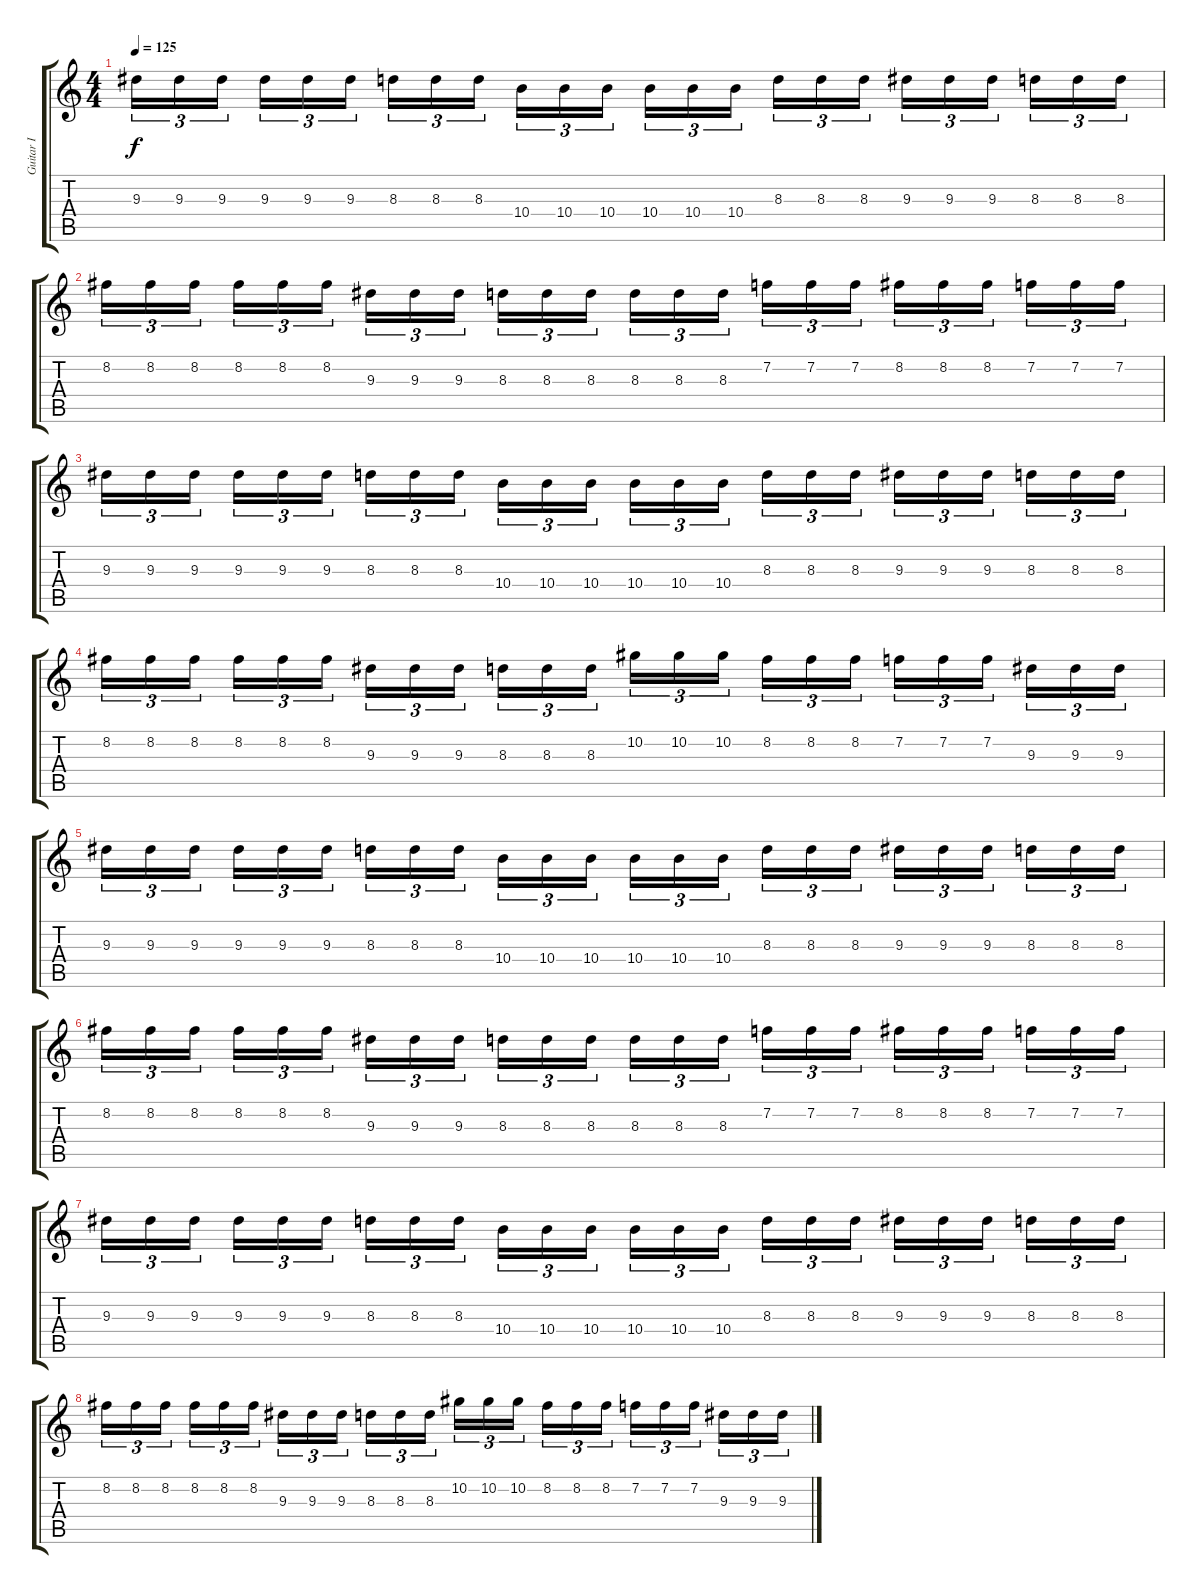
\track ("Guitar I" "Guitar I") {instrument distortionguitar}
\staff {score tabs}
\tuning (Eb4 Bb3 Gb3 Db3 Ab2 Eb2) {hide}
\ts (4 4)
\tempo 125
\clef g2
\ks c
9.3.16{tu (3 2) dy f} 9.3.16{tu (3 2)} 9.3.16{tu (3 2)} 9.3.16{tu (3 2)} 9.3.16{tu (3 2)} 9.3.16{tu (3 2)} 8.3.16{tu (3 2)} 8.3.16{tu (3 2)} 8.3.16{tu (3 2)} 10.4.16{tu (3 2)} 10.4.16{tu (3 2)} 10.4.16{tu (3 2)} 10.4.16{tu (3 2)} 10.4.16{tu (3 2)} 10.4.16{tu (3 2)} 8.3.16{tu (3 2)} 8.3.16{tu (3 2)} 8.3.16{tu (3 2)} 9.3.16{tu (3 2)} 9.3.16{tu (3 2)} 9.3.16{tu (3 2)} 8.3.16{tu (3 2)} 8.3.16{tu (3 2)} 8.3.16{tu (3 2)} |
8.2.16{tu (3 2)} 8.2.16{tu (3 2)} 8.2.16{tu (3 2)} 8.2.16{tu (3 2)} 8.2.16{tu (3 2)} 8.2.16{tu (3 2)} 9.3.16{tu (3 2)} 9.3.16{tu (3 2)} 9.3.16{tu (3 2)} 8.3.16{tu (3 2)} 8.3.16{tu (3 2)} 8.3.16{tu (3 2)} 8.3.16{tu (3 2)} 8.3.16{tu (3 2)} 8.3.16{tu (3 2)} 7.2.16{tu (3 2)} 7.2.16{tu (3 2)} 7.2.16{tu (3 2)} 8.2.16{tu (3 2)} 8.2.16{tu (3 2)} 8.2.16{tu (3 2)} 7.2.16{tu (3 2)} 7.2.16{tu (3 2)} 7.2.16{tu (3 2)} |
9.3.16{tu (3 2)} 9.3.16{tu (3 2)} 9.3.16{tu (3 2)} 9.3.16{tu (3 2)} 9.3.16{tu (3 2)} 9.3.16{tu (3 2)} 8.3.16{tu (3 2)} 8.3.16{tu (3 2)} 8.3.16{tu (3 2)} 10.4.16{tu (3 2)} 10.4.16{tu (3 2)} 10.4.16{tu (3 2)} 10.4.16{tu (3 2)} 10.4.16{tu (3 2)} 10.4.16{tu (3 2)} 8.3.16{tu (3 2)} 8.3.16{tu (3 2)} 8.3.16{tu (3 2)} 9.3.16{tu (3 2)} 9.3.16{tu (3 2)} 9.3.16{tu (3 2)} 8.3.16{tu (3 2)} 8.3.16{tu (3 2)} 8.3.16{tu (3 2)} |
8.2.16{tu (3 2)} 8.2.16{tu (3 2)} 8.2.16{tu (3 2)} 8.2.16{tu (3 2)} 8.2.16{tu (3 2)} 8.2.16{tu (3 2)} 9.3.16{tu (3 2)} 9.3.16{tu (3 2)} 9.3.16{tu (3 2)} 8.3.16{tu (3 2)} 8.3.16{tu (3 2)} 8.3.16{tu (3 2)} 10.2.16{tu (3 2)} 10.2.16{tu (3 2)} 10.2.16{tu (3 2)} 8.2.16{tu (3 2)} 8.2.16{tu (3 2)} 8.2.16{tu (3 2)} 7.2.16{tu (3 2)} 7.2.16{tu (3 2)} 7.2.16{tu (3 2)} 9.3.16{tu (3 2)} 9.3.16{tu (3 2)} 9.3.16{tu (3 2)} |
9.3.16{tu (3 2)} 9.3.16{tu (3 2)} 9.3.16{tu (3 2)} 9.3.16{tu (3 2)} 9.3.16{tu (3 2)} 9.3.16{tu (3 2)} 8.3.16{tu (3 2)} 8.3.16{tu (3 2)} 8.3.16{tu (3 2)} 10.4.16{tu (3 2)} 10.4.16{tu (3 2)} 10.4.16{tu (3 2)} 10.4.16{tu (3 2)} 10.4.16{tu (3 2)} 10.4.16{tu (3 2)} 8.3.16{tu (3 2)} 8.3.16{tu (3 2)} 8.3.16{tu (3 2)} 9.3.16{tu (3 2)} 9.3.16{tu (3 2)} 9.3.16{tu (3 2)} 8.3.16{tu (3 2)} 8.3.16{tu (3 2)} 8.3.16{tu (3 2)} |
8.2.16{tu (3 2)} 8.2.16{tu (3 2)} 8.2.16{tu (3 2)} 8.2.16{tu (3 2)} 8.2.16{tu (3 2)} 8.2.16{tu (3 2)} 9.3.16{tu (3 2)} 9.3.16{tu (3 2)} 9.3.16{tu (3 2)} 8.3.16{tu (3 2)} 8.3.16{tu (3 2)} 8.3.16{tu (3 2)} 8.3.16{tu (3 2)} 8.3.16{tu (3 2)} 8.3.16{tu (3 2)} 7.2.16{tu (3 2)} 7.2.16{tu (3 2)} 7.2.16{tu (3 2)} 8.2.16{tu (3 2)} 8.2.16{tu (3 2)} 8.2.16{tu (3 2)} 7.2.16{tu (3 2)} 7.2.16{tu (3 2)} 7.2.16{tu (3 2)} |
9.3.16{tu (3 2)} 9.3.16{tu (3 2)} 9.3.16{tu (3 2)} 9.3.16{tu (3 2)} 9.3.16{tu (3 2)} 9.3.16{tu (3 2)} 8.3.16{tu (3 2)} 8.3.16{tu (3 2)} 8.3.16{tu (3 2)} 10.4.16{tu (3 2)} 10.4.16{tu (3 2)} 10.4.16{tu (3 2)} 10.4.16{tu (3 2)} 10.4.16{tu (3 2)} 10.4.16{tu (3 2)} 8.3.16{tu (3 2)} 8.3.16{tu (3 2)} 8.3.16{tu (3 2)} 9.3.16{tu (3 2)} 9.3.16{tu (3 2)} 9.3.16{tu (3 2)} 8.3.16{tu (3 2)} 8.3.16{tu (3 2)} 8.3.16{tu (3 2)} |
8.2.16{tu (3 2)} 8.2.16{tu (3 2)} 8.2.16{tu (3 2)} 8.2.16{tu (3 2)} 8.2.16{tu (3 2)} 8.2.16{tu (3 2)} 9.3.16{tu (3 2)} 9.3.16{tu (3 2)} 9.3.16{tu (3 2)} 8.3.16{tu (3 2)} 8.3.16{tu (3 2)} 8.3.16{tu (3 2)} 10.2.16{tu (3 2)} 10.2.16{tu (3 2)} 10.2.16{tu (3 2)} 8.2.16{tu (3 2)} 8.2.16{tu (3 2)} 8.2.16{tu (3 2)} 7.2.16{tu (3 2)} 7.2.16{tu (3 2)} 7.2.16{tu (3 2)} 9.3.16{tu (3 2)} 9.3.16{tu (3 2)} 9.3.16{tu (3 2)}
